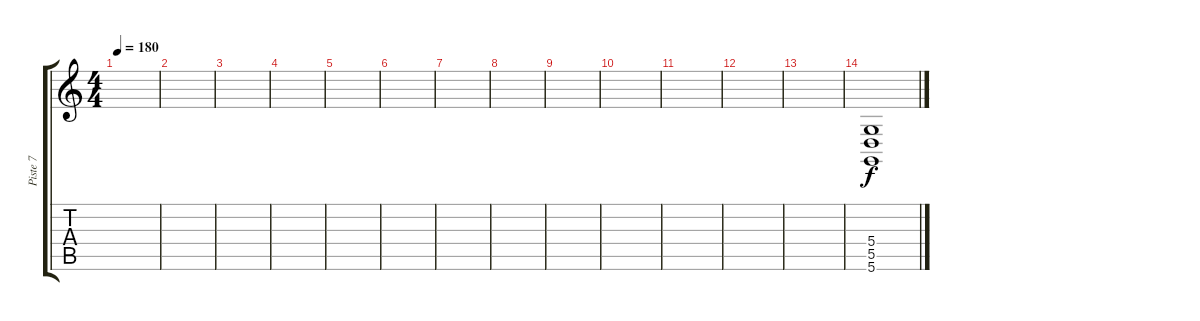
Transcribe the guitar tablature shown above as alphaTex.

\track ("Piste 7" "Piste 7") {instrument reversecymbal}
\staff {score tabs}
\tuning (E4 B3 G3 D3 A2 D2) {hide}
\ts (4 4)
\tempo 180
\clef g2
\ks c
|
|
|
|
|
|
|
|
|
|
|
|
|
(5.4 5.5 5.6).1
